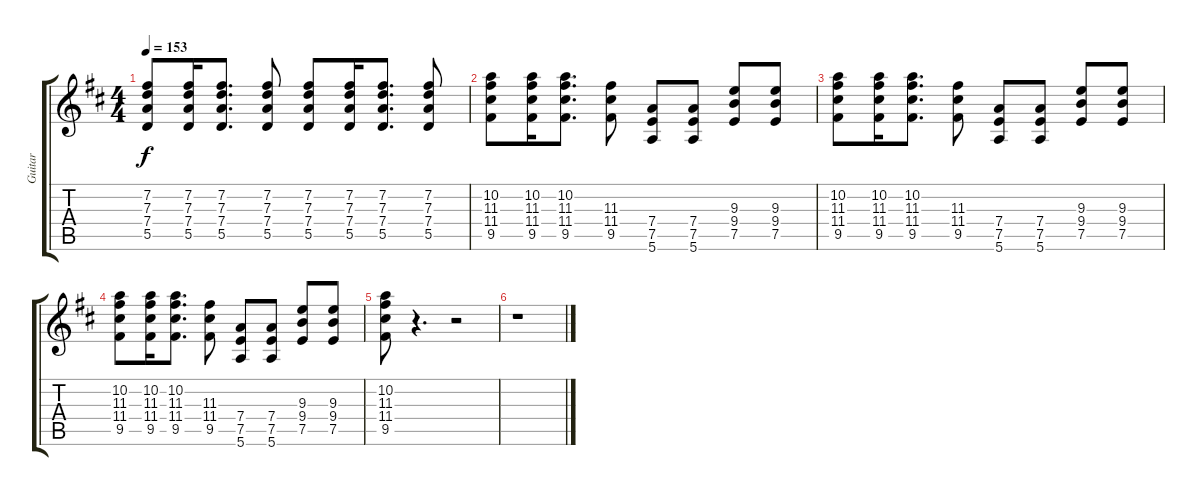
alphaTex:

\track ("Guitar" "Guitar") {instrument distortionguitar}
\staff {score tabs}
\tuning (E4 B3 G3 D3 A2 E2) {hide}
\ts (4 4)
\tempo 153
\clef g2
\ks d
(7.2 7.3 7.4 5.5).8{dy f} (7.2 7.3 7.4 5.5).16 (7.2 7.3 7.4 5.5).8{d} (7.2 7.3 7.4 5.5).8 (7.2 7.3 7.4 5.5).8 (7.2 7.3 7.4 5.5).16 (7.2 7.3 7.4 5.5).8{d} (7.2 7.3 7.4 5.5).8 |
(10.2 11.3 11.4 9.5).8 (10.2 11.3 11.4 9.5).16 (10.2 11.3 11.4 9.5).8{d} (11.3 11.4 9.5).8 (7.4 7.5 5.6).8 (7.4 7.5 5.6).8 (9.3 9.4 7.5).8 (9.3 9.4 7.5).8 |
(10.2 11.3 11.4 9.5).8 (10.2 11.3 11.4 9.5).16 (10.2 11.3 11.4 9.5).8{d} (11.3 11.4 9.5).8 (7.4 7.5 5.6).8 (7.4 7.5 5.6).8 (9.3 9.4 7.5).8 (9.3 9.4 7.5).8 |
(10.2 11.3 11.4 9.5).8 (10.2 11.3 11.4 9.5).16 (10.2 11.3 11.4 9.5).8{d} (11.3 11.4 9.5).8 (7.4 7.5 5.6).8 (7.4 7.5 5.6).8 (9.3 9.4 7.5).8 (9.3 9.4 7.5).8 |
(10.2 11.3 11.4 9.5).8 r.4{d} r.2 |
r.1
